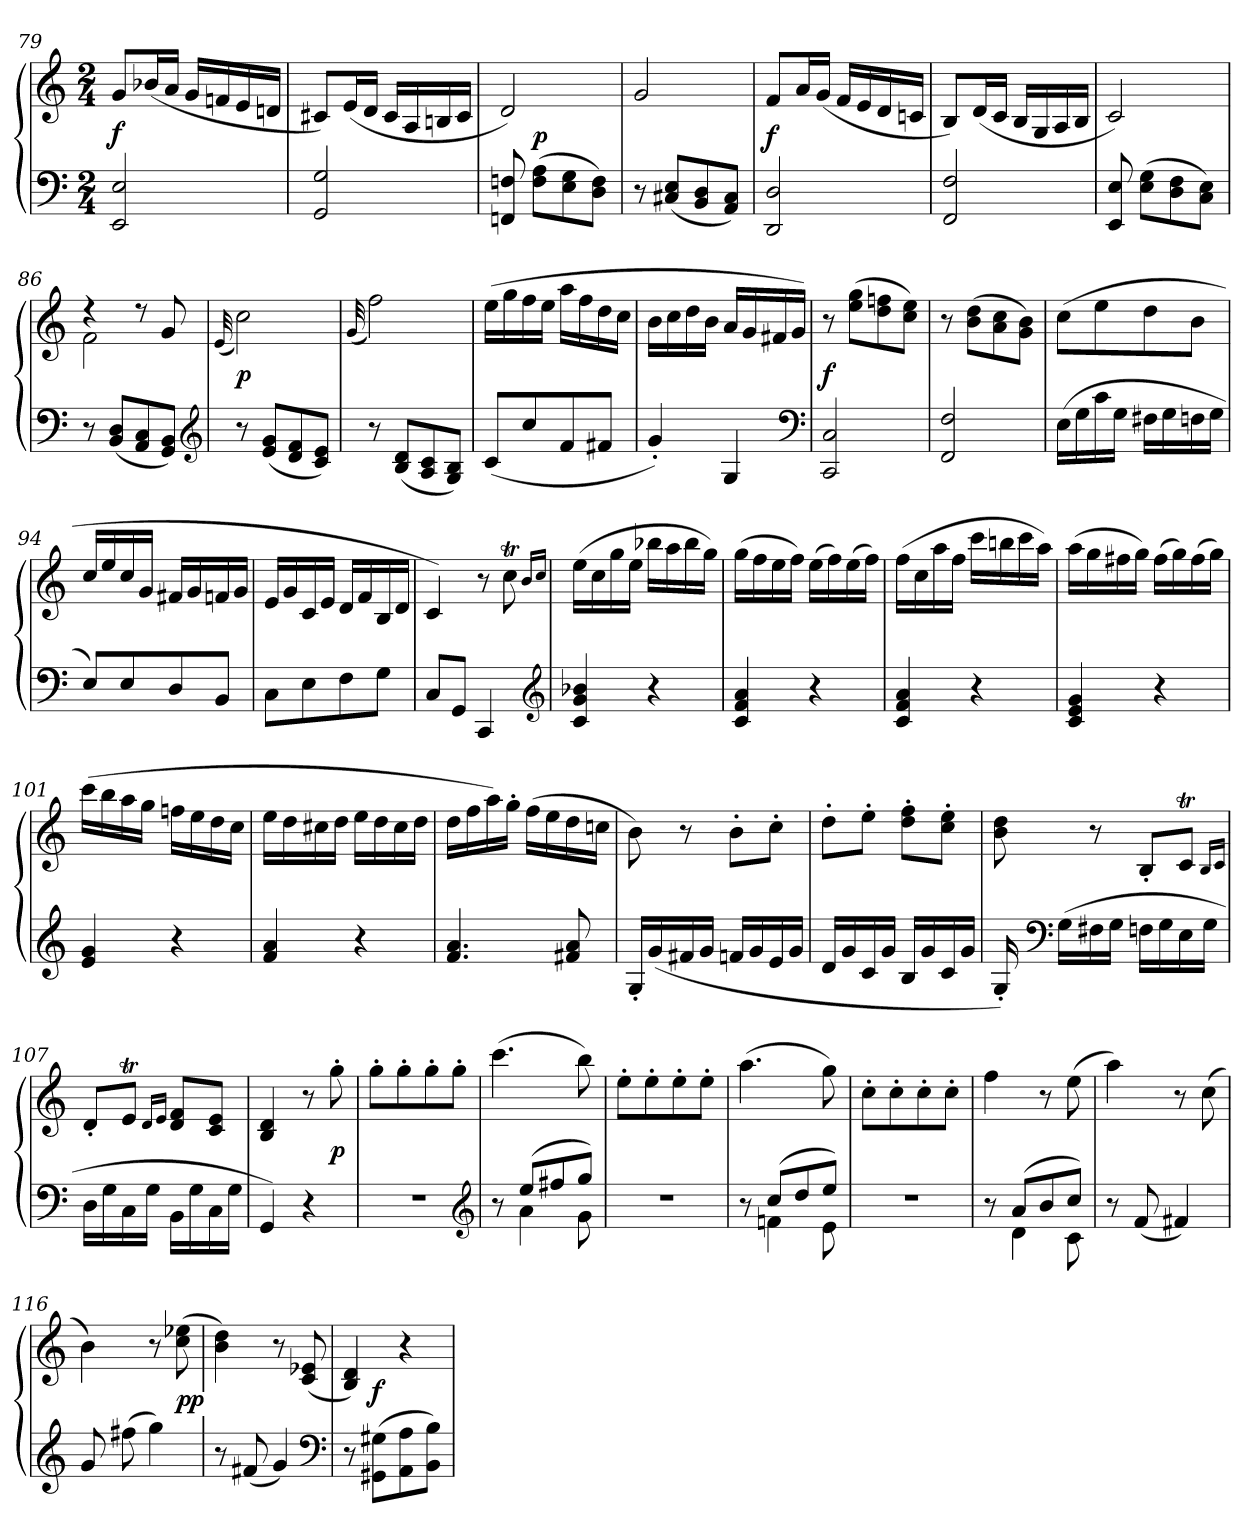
**kern	**kern	**dynam
*part1	*part1	*part1
*staff2	*staff1	*staff1/2
*clefF4	*clefG2	*
*k[]	*k[]	*
*M2/4	*M2/4	*
=79	=79	=79
2EE 2E	8gL	f
.	(16b-XL	.
.	16aJJ	.
.	16gLL	.
.	16fn	.
.	16e	.
.	16dnJJ	.
=80	=80	=80
2GG 2G	8c#XL)	.
.	(16eL	.
.	16dJJ	.
.	16c#LL	.
.	16A	.
.	16Bn	.
.	16c#JJ	.
=81	=81	=81
*	*^	*
8FFn 8Fn	2d)	8ryy	.
(8F 8AL	.	4.ryy	p
8E 8G	.	.	.
8D 8FJ)	.	.	.
*	*v	*v	*
=82	=82	=82
8r	2g	.
(8C#X 8EL	.	.
8BB 8D	.	.
8AA 8C#J)	.	.
=83	=83	=83
2DD 2D	8fL	f
.	16aL	.
.	(16gJJ	.
.	16fLL	.
.	16e	.
.	16d	.
.	16cnJJ	.
=84	=84	=84
2FF 2F	8BL)	.
.	(16dL	.
.	16cJJ	.
.	16BLL	.
.	16G	.
.	16A	.
.	16BJJ	.
=85	=85	=85
8EE 8E	2c)	.
(8E 8GL	.	.
8D 8F	.	.
8C 8EJ)	.	.
=86	=86	=86
*	*^	*
8r	4rdd	2f	.
(8BB 8DL	.	.	.
8AA 8C	8r	.	.
8GG 8BBJ)	8g	.	.
*	*v	*v	*
*clefG2	*	*
=87	=87	=87
.	(32qqe	.
8r	2cc)	p
(8e 8gL	.	.
8d 8f	.	.
8c 8eJ)	.	.
=88	=88	=88
.	(32qqg	.
8r	2ff)	.
(8B 8dL	.	.
8A 8c	.	.
8G 8BJ)	.	.
=89	=89	=89
(8cL	(16eeLL	.
.	16gg	.
8cc	16ff	.
.	16eeJJ	.
8f	16aaLL	.
.	16ff	.
8f#XJ	16dd	.
.	16ccJJ	.
=90	=90	=90
4g')	16bLL	.
.	16cc	.
.	16dd	.
.	16bJJ	.
4G	16aLL	.
.	16g	.
.	16f#X	.
.	16gJJ)	.
*clefF4	*	*
=91	=91	=91
2CC 2C	8r	f
.	(8ee 8ggL	.
.	8dd 8ffn	.
.	8cc 8eeJ)	.
=92	=92	=92
2FF 2F	8r	.
.	(8b 8ddL	.
.	8a 8cc	.
.	8g 8bJ)	.
=93	=93	=93
(16ELL	(8ccL	.
16G	.	.
16c	8ee	.
16GJJ	.	.
16F#XLL	8dd	.
16G	.	.
16Fn	8bJ	.
16GJJ	.	.
=94	=94	=94
8EL)	16cc/LL	.
.	16ee/	.
8E	16cc/	.
.	16g/JJ	.
8D	16f#XLL	.
.	16g	.
8BBJ	16fn	.
.	16gJJ	.
=95	=95	=95
8CL	16eLL	.
.	16g	.
8E	16c	.
.	16eJJ	.
8F	16dLL	.
.	16f	.
8GJ	16B	.
.	16dJJ	.
=96	=96	=96
8CL	4c)	.
8GGJ	.	.
4CC	8r	.
.	8ccT	.
*clefG2	*	*
.	16qbLL	.
.	16qccJJ	.
=97	=97	=97
4c 4g 4b-X	(16eeLL	.
.	16cc	.
.	16gg	.
.	16eeJJ	.
4r	16bb-XLL	.
.	16aa	.
.	16bb-	.
.	16ggJJ)	.
=98	=98	=98
4c 4f 4a	(16ggLL	.
.	16ff	.
.	16ee	.
.	16ffJJ)	.
4r	(16eeLL	.
.	16ff)	.
.	(16ee	.
.	16ffJJ)	.
=99	=99	=99
4c 4f 4a	(16ffLL	.
.	16cc	.
.	16aa	.
.	16ffJJ	.
4r	16cccLL	.
.	16bbn	.
.	16ccc	.
.	16aaJJ)	.
=100	=100	=100
4c 4e 4g	(16aaLL	.
.	16gg	.
.	16ff#X	.
.	16ggJJ)	.
4r	(16ff#LL	.
.	16gg)	.
.	(16ff#	.
.	16ggJJ)	.
=101	=101	=101
4e 4g	(16cccLL	.
.	16bb	.
.	16aa	.
.	16ggJJ	.
4r	16ffnLL	.
.	16ee	.
.	16dd	.
.	16ccJJ	.
=102	=102	=102
4f 4a	16eeLL	.
.	16dd	.
.	16cc#X	.
.	16ddJJ	.
4r	16eeLL	.
.	16dd	.
.	16cc#	.
.	16ddJJ	.
=103	=103	=103
4.f 4.a	16ddLL	.
.	16ff	.
.	16aa)	.
.	16gg'JJ	.
.	(16ffLL	.
.	16ee	.
8f#X 8a	16dd	.
.	16ccnJJ	.
=104	=104	=104
16G'LL	8b)	.
(16g	.	.
16f#X	8r	.
16gJJ	.	.
16fnLL	8b'L	.
16g	.	.
16e	8cc'J	.
16gJJ	.	.
=105	=105	=105
16dLL	8dd'L	.
16g	.	.
16c	8ee'J	.
16gJJ	.	.
16BLL	8dd' 8ff'L	.
16g	.	.
16c	8cc' 8ee'J	.
16gJJ	.	.
=106	=106	=106
16G')	8b 8dd	.
*clefF4	*	*
(16GLL	.	.
16F#X	8r	.
16GJJ	.	.
16FnLL	8B'L	.
16G	.	.
16E	8cTJ	.
16GJJ	.	.
.	16qBLL	.
.	16qcJJ	.
=107	=107	=107
16DLL	8d'L	.
16G	.	.
16C	8etJ	.
16GJJ	.	.
.	16qdLL	.
.	16qeJJ	.
16BBLL	8d 8fL	.
16G	.	.
16C	8c 8eJ	.
16GJJ	.	.
=108	=108	=108
4GG)	4B 4d	.
4r	8r	.
.	8gg'	p
=109	=109	=109
2r	8gg'L	.
.	8gg'	.
.	8gg'	.
.	8gg'J	.
*clefG2	*	*
=110	=110	=110
*^	*	*
8r	8ryy	(4.ccc	.
(8eeL	4a	.	.
8ff#X	.	.	.
8ggJ)	8g	8bb)	.
*v	*v	*	*
=111	=111	=111
2r	8ee'L	.
.	8ee'	.
.	8ee'	.
.	8ee'J	.
=112	=112	=112
*^	*	*
8r	8ryy	(4.aa	.
(8ccL	4fn	.	.
8dd	.	.	.
8eeJ)	8e	8gg)	.
*v	*v	*	*
=113	=113	=113
2r	8cc'L	.
.	8cc'	.
.	8cc'	.
.	8cc'J	.
=114	=114	=114
*^	*	*
8r	8ryy	4ff	.
(8aL	4d	.	.
8b	.	8r	.
8ccJ)	8c	(8ee	.
*v	*v	*	*
=115	=115	=115
8r	4aa)	.
(8f	.	.
4f#X)	8r	.
.	(8cc	.
=116	=116	=116
8g	4b)	.
(8ff#X	.	.
4gg)	8r	.
.	(8cc 8ee-X	pp
=117	=117	=117
8r	4b 4dd)	.
(8f#X	.	.
4g)	8r	.
.	(8c 8e-X	.
*clefF4	*	*
=118	=118	=118
*	*^	*
8r	4B 4d)	8ryy	.
(8GG#X 8G#XL	.	4.ryy	f
8AA 8A	4r	.	.
8BB 8BJ)	.	.	.
*	*v	*v	*
=	=	=
*-	*-	*-
